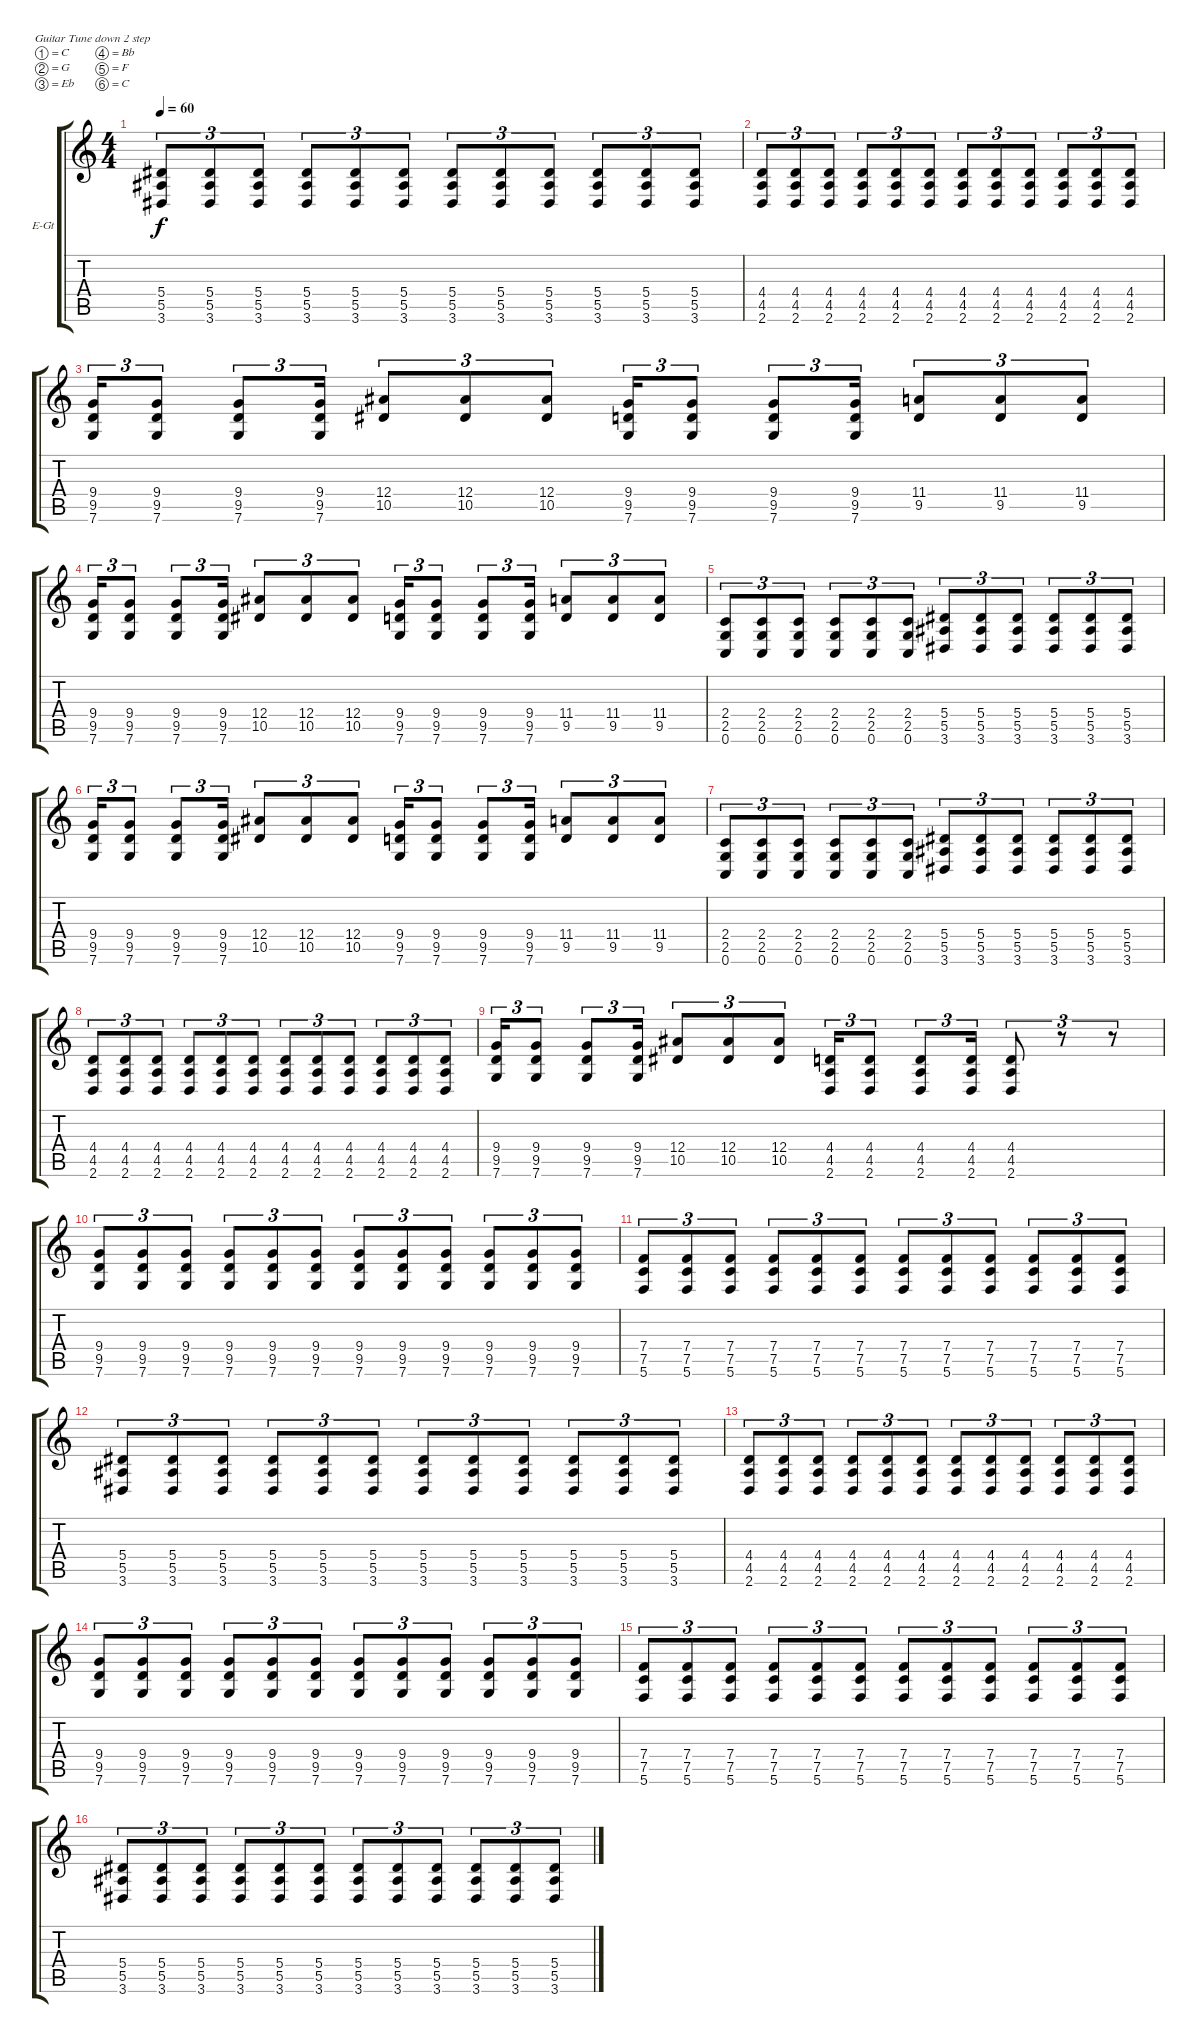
\bracketExtendMode groupsimilarinstruments
\firstSystemTrackNameOrientation horizontal
\otherSystemsTrackNameOrientation horizontal
\track ("Rythm Guitar" "E-Gt") {instrument distortionguitar}
\staff {score tabs}
\tuning (C4 G3 Eb3 Bb2 F2 C2)
\ts (4 4)
\tempo 60
\clef g2
\ks c
(5.4 5.5 3.6).8{tu (3 2) dy f} (5.4 5.5 3.6).8{tu (3 2)} (5.4 5.5 3.6).8{tu (3 2)} (5.4 5.5 3.6).8{tu (3 2)} (5.4 5.5 3.6).8{tu (3 2)} (5.4 5.5 3.6).8{tu (3 2)} (5.4 5.5 3.6).8{tu (3 2)} (5.4 5.5 3.6).8{tu (3 2)} (5.4 5.5 3.6).8{tu (3 2)} (5.4 5.5 3.6).8{tu (3 2)} (5.4 5.5 3.6).8{tu (3 2)} (5.4 5.5 3.6).8{tu (3 2)} |
(4.4 4.5 2.6).8{tu (3 2)} (4.4 4.5 2.6).8{tu (3 2)} (4.4 4.5 2.6).8{tu (3 2)} (4.4 4.5 2.6).8{tu (3 2)} (4.4 4.5 2.6).8{tu (3 2)} (4.4 4.5 2.6).8{tu (3 2)} (4.4 4.5 2.6).8{tu (3 2)} (4.4 4.5 2.6).8{tu (3 2)} (4.4 4.5 2.6).8{tu (3 2)} (4.4 4.5 2.6).8{tu (3 2)} (4.4 4.5 2.6).8{tu (3 2)} (4.4 4.5 2.6).8{tu (3 2)} |
(9.4 9.5 7.6).16{tu (3 2)} (9.4 9.5 7.6).8{tu (3 2)} (9.4 9.5 7.6).8{tu (3 2)} (9.4 9.5 7.6).16{tu (3 2)} (12.4 10.5).8{tu (3 2)} (12.4 10.5).8{tu (3 2)} (12.4 10.5).8{tu (3 2)} (9.4 9.5 7.6).16{tu (3 2)} (9.4 9.5 7.6).8{tu (3 2)} (9.4 9.5 7.6).8{tu (3 2)} (9.4 9.5 7.6).16{tu (3 2)} (11.4 9.5).8{tu (3 2)} (11.4 9.5).8{tu (3 2)} (11.4 9.5).8{tu (3 2)} |
(9.4 9.5 7.6).16{tu (3 2)} (9.4 9.5 7.6).8{tu (3 2)} (9.4 9.5 7.6).8{tu (3 2)} (9.4 9.5 7.6).16{tu (3 2)} (12.4 10.5).8{tu (3 2)} (12.4 10.5).8{tu (3 2)} (12.4 10.5).8{tu (3 2)} (9.4 9.5 7.6).16{tu (3 2)} (9.4 9.5 7.6).8{tu (3 2)} (9.4 9.5 7.6).8{tu (3 2)} (9.4 9.5 7.6).16{tu (3 2)} (11.4 9.5).8{tu (3 2)} (11.4 9.5).8{tu (3 2)} (11.4 9.5).8{tu (3 2)} |
(2.4 2.5 0.6).8{tu (3 2)} (2.4 2.5 0.6).8{tu (3 2)} (2.4 2.5 0.6).8{tu (3 2)} (2.4 2.5 0.6).8{tu (3 2)} (2.4 2.5 0.6).8{tu (3 2)} (2.4 2.5 0.6).8{tu (3 2)} (5.4 5.5 3.6).8{tu (3 2)} (5.4 5.5 3.6).8{tu (3 2)} (5.4 5.5 3.6).8{tu (3 2)} (5.4 5.5 3.6).8{tu (3 2)} (5.4 5.5 3.6).8{tu (3 2)} (5.4 5.5 3.6).8{tu (3 2)} |
(9.4 9.5 7.6).16{tu (3 2)} (9.4 9.5 7.6).8{tu (3 2)} (9.4 9.5 7.6).8{tu (3 2)} (9.4 9.5 7.6).16{tu (3 2)} (12.4 10.5).8{tu (3 2)} (12.4 10.5).8{tu (3 2)} (12.4 10.5).8{tu (3 2)} (9.4 9.5 7.6).16{tu (3 2)} (9.4 9.5 7.6).8{tu (3 2)} (9.4 9.5 7.6).8{tu (3 2)} (9.4 9.5 7.6).16{tu (3 2)} (11.4 9.5).8{tu (3 2)} (11.4 9.5).8{tu (3 2)} (11.4 9.5).8{tu (3 2)} |
(2.4 2.5 0.6).8{tu (3 2)} (2.4 2.5 0.6).8{tu (3 2)} (2.4 2.5 0.6).8{tu (3 2)} (2.4 2.5 0.6).8{tu (3 2)} (2.4 2.5 0.6).8{tu (3 2)} (2.4 2.5 0.6).8{tu (3 2)} (5.4 5.5 3.6).8{tu (3 2)} (5.4 5.5 3.6).8{tu (3 2)} (5.4 5.5 3.6).8{tu (3 2)} (5.4 5.5 3.6).8{tu (3 2)} (5.4 5.5 3.6).8{tu (3 2)} (5.4 5.5 3.6).8{tu (3 2)} |
(4.4 4.5 2.6).8{tu (3 2)} (4.4 4.5 2.6).8{tu (3 2)} (4.4 4.5 2.6).8{tu (3 2)} (4.4 4.5 2.6).8{tu (3 2)} (4.4 4.5 2.6).8{tu (3 2)} (4.4 4.5 2.6).8{tu (3 2)} (4.4 4.5 2.6).8{tu (3 2)} (4.4 4.5 2.6).8{tu (3 2)} (4.4 4.5 2.6).8{tu (3 2)} (4.4 4.5 2.6).8{tu (3 2)} (4.4 4.5 2.6).8{tu (3 2)} (4.4 4.5 2.6).8{tu (3 2)} |
(9.4 9.5 7.6).16{tu (3 2)} (9.4 9.5 7.6).8{tu (3 2)} (9.4 9.5 7.6).8{tu (3 2)} (9.4 9.5 7.6).16{tu (3 2)} (12.4 10.5).8{tu (3 2)} (12.4 10.5).8{tu (3 2)} (12.4 10.5).8{tu (3 2)} (4.4 4.5 2.6).16{tu (3 2)} (4.4 4.5 2.6).8{tu (3 2)} (4.4 4.5 2.6).8{tu (3 2)} (4.4 4.5 2.6).16{tu (3 2)} (4.4 4.5 2.6).8{tu (3 2)} r.8{tu (3 2)} r.8{tu (3 2)} |
(9.4 9.5 7.6).8{tu (3 2)} (9.4 9.5 7.6).8{tu (3 2)} (9.4 9.5 7.6).8{tu (3 2)} (9.4 9.5 7.6).8{tu (3 2)} (9.4 9.5 7.6).8{tu (3 2)} (9.4 9.5 7.6).8{tu (3 2)} (9.4 9.5 7.6).8{tu (3 2)} (9.4 9.5 7.6).8{tu (3 2)} (9.4 9.5 7.6).8{tu (3 2)} (9.4 9.5 7.6).8{tu (3 2)} (9.4 9.5 7.6).8{tu (3 2)} (9.4 9.5 7.6).8{tu (3 2)} |
(7.4 7.5 5.6).8{tu (3 2)} (7.4 7.5 5.6).8{tu (3 2)} (7.4 7.5 5.6).8{tu (3 2)} (7.4 7.5 5.6).8{tu (3 2)} (7.4 7.5 5.6).8{tu (3 2)} (7.4 7.5 5.6).8{tu (3 2)} (7.4 7.5 5.6).8{tu (3 2)} (7.4 7.5 5.6).8{tu (3 2)} (7.4 7.5 5.6).8{tu (3 2)} (7.4 7.5 5.6).8{tu (3 2)} (7.4 7.5 5.6).8{tu (3 2)} (7.4 7.5 5.6).8{tu (3 2)} |
(5.4 5.5 3.6).8{tu (3 2)} (5.4 5.5 3.6).8{tu (3 2)} (5.4 5.5 3.6).8{tu (3 2)} (5.4 5.5 3.6).8{tu (3 2)} (5.4 5.5 3.6).8{tu (3 2)} (5.4 5.5 3.6).8{tu (3 2)} (5.4 5.5 3.6).8{tu (3 2)} (5.4 5.5 3.6).8{tu (3 2)} (5.4 5.5 3.6).8{tu (3 2)} (5.4 5.5 3.6).8{tu (3 2)} (5.4 5.5 3.6).8{tu (3 2)} (5.4 5.5 3.6).8{tu (3 2)} |
(4.4 4.5 2.6).8{tu (3 2)} (4.4 4.5 2.6).8{tu (3 2)} (4.4 4.5 2.6).8{tu (3 2)} (4.4 4.5 2.6).8{tu (3 2)} (4.4 4.5 2.6).8{tu (3 2)} (4.4 4.5 2.6).8{tu (3 2)} (4.4 4.5 2.6).8{tu (3 2)} (4.4 4.5 2.6).8{tu (3 2)} (4.4 4.5 2.6).8{tu (3 2)} (4.4 4.5 2.6).8{tu (3 2)} (4.4 4.5 2.6).8{tu (3 2)} (4.4 4.5 2.6).8{tu (3 2)} |
(9.4 9.5 7.6).8{tu (3 2)} (9.4 9.5 7.6).8{tu (3 2)} (9.4 9.5 7.6).8{tu (3 2)} (9.4 9.5 7.6).8{tu (3 2)} (9.4 9.5 7.6).8{tu (3 2)} (9.4 9.5 7.6).8{tu (3 2)} (9.4 9.5 7.6).8{tu (3 2)} (9.4 9.5 7.6).8{tu (3 2)} (9.4 9.5 7.6).8{tu (3 2)} (9.4 9.5 7.6).8{tu (3 2)} (9.4 9.5 7.6).8{tu (3 2)} (9.4 9.5 7.6).8{tu (3 2)} |
(7.4 7.5 5.6).8{tu (3 2)} (7.4 7.5 5.6).8{tu (3 2)} (7.4 7.5 5.6).8{tu (3 2)} (7.4 7.5 5.6).8{tu (3 2)} (7.4 7.5 5.6).8{tu (3 2)} (7.4 7.5 5.6).8{tu (3 2)} (7.4 7.5 5.6).8{tu (3 2)} (7.4 7.5 5.6).8{tu (3 2)} (7.4 7.5 5.6).8{tu (3 2)} (7.4 7.5 5.6).8{tu (3 2)} (7.4 7.5 5.6).8{tu (3 2)} (7.4 7.5 5.6).8{tu (3 2)} |
(5.4 5.5 3.6).8{tu (3 2)} (5.4 5.5 3.6).8{tu (3 2)} (5.4 5.5 3.6).8{tu (3 2)} (5.4 5.5 3.6).8{tu (3 2)} (5.4 5.5 3.6).8{tu (3 2)} (5.4 5.5 3.6).8{tu (3 2)} (5.4 5.5 3.6).8{tu (3 2)} (5.4 5.5 3.6).8{tu (3 2)} (5.4 5.5 3.6).8{tu (3 2)} (5.4 5.5 3.6).8{tu (3 2)} (5.4 5.5 3.6).8{tu (3 2)} (5.4 5.5 3.6).8{tu (3 2)}
